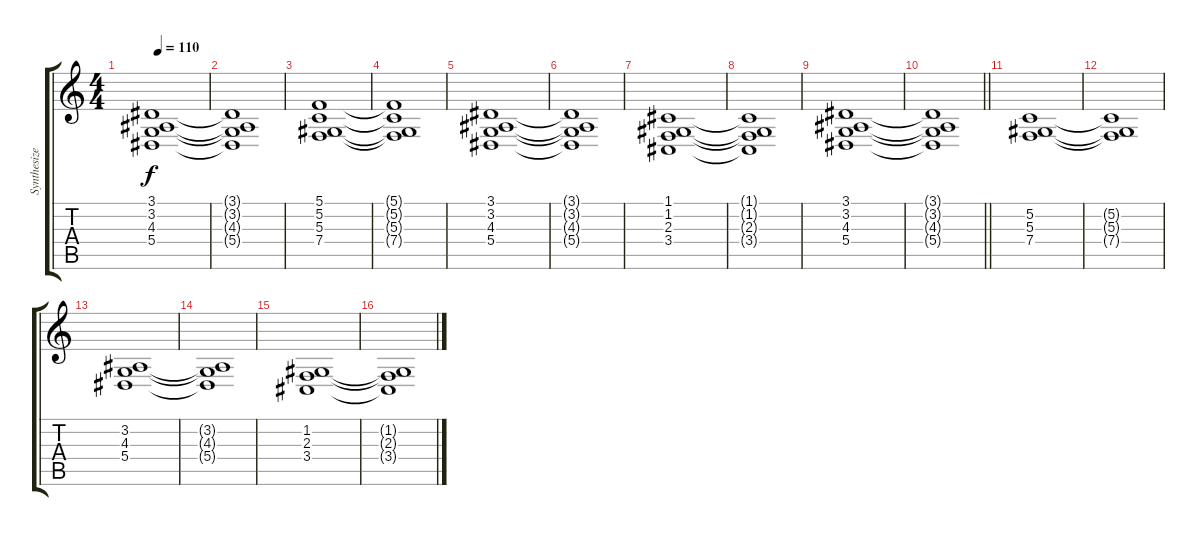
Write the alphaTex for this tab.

\track ("Synthesizer 1" "Synthesize") {instrument fx7echoes}
\staff {score tabs}
\tuning (C4 G3 Eb3 Bb2 F2 C2) {hide}
\ts (4 4)
\tempo 110
\clef g2
\ks c
(3.1 3.2 4.3 5.4).1{dy f} |
(3.1{t} 3.2{t} 4.3{t} 5.4{t}).1 |
(5.1 5.2 5.3 7.4).1 |
(5.1{t} 5.2{t} 5.3{t} 7.4{t}).1 |
(3.1 3.2 4.3 5.4).1 |
(3.1{t} 3.2{t} 4.3{t} 5.4{t}).1 |
(1.1 1.2 2.3 3.4).1 |
(1.1{t} 1.2{t} 2.3{t} 3.4{t}).1 |
(3.1 3.2 4.3 5.4).1 |
\barLineRight lightlight
(3.1{t} 3.2{t} 4.3{t} 5.4{t}).1 |
\section ("" "")
(5.2 5.3 7.4).1 |
(5.2{t} 5.3{t} 7.4{t}).1 |
(3.2 4.3 5.4).1 |
(3.2{t} 4.3{t} 5.4{t}).1 |
(1.2 2.3 3.4).1 |
(1.2{t} 2.3{t} 3.4{t}).1
